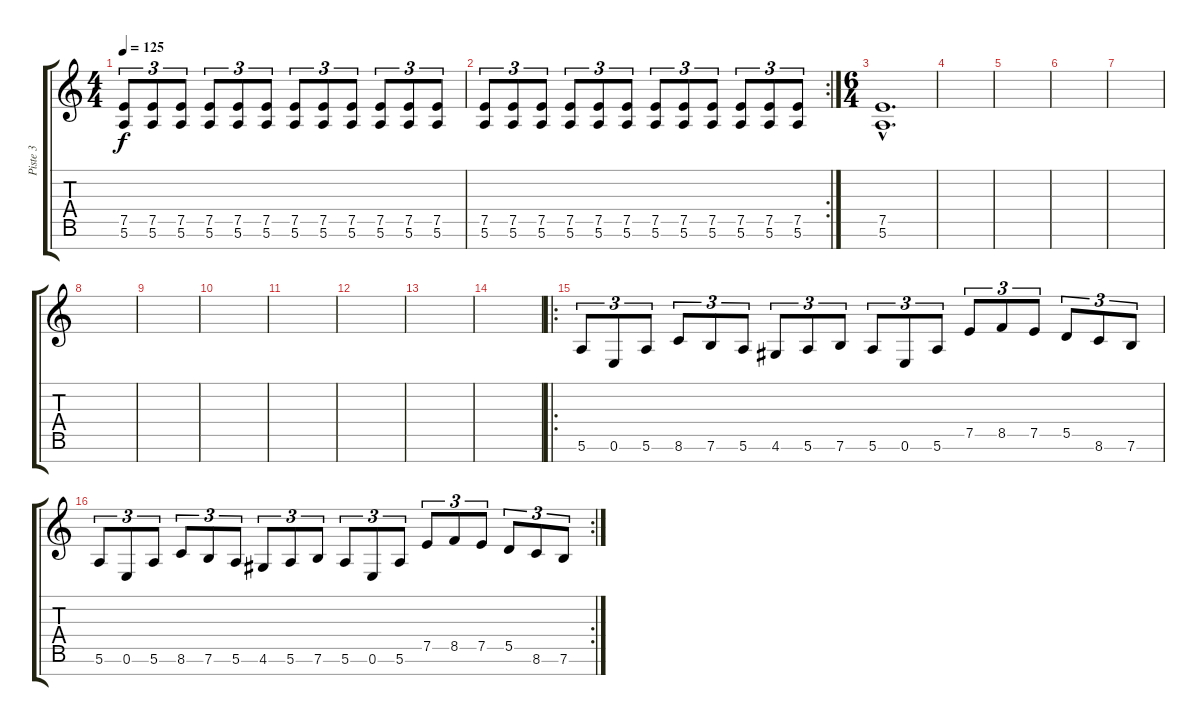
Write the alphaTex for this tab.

\track ("Piste 3" "Piste 3") {instrument distortionguitar}
\staff {score tabs}
\tuning (E4 B3 G3 D3 A2 E2 B1) {hide}
\ts (4 4)
\tempo 125
\clef g2
\ks c
(7.5 5.6).8{tu (3 2) dy f} (7.5 5.6).8{tu (3 2)} (7.5 5.6).8{tu (3 2)} (7.5 5.6).8{tu (3 2)} (7.5 5.6).8{tu (3 2)} (7.5 5.6).8{tu (3 2)} (7.5 5.6).8{tu (3 2)} (7.5 5.6).8{tu (3 2)} (7.5 5.6).8{tu (3 2)} (7.5 5.6).8{tu (3 2)} (7.5 5.6).8{tu (3 2)} (7.5 5.6).8{tu (3 2)} |
\rc 2
(7.5 5.6).8{tu (3 2)} (7.5 5.6).8{tu (3 2)} (7.5 5.6).8{tu (3 2)} (7.5 5.6).8{tu (3 2)} (7.5 5.6).8{tu (3 2)} (7.5 5.6).8{tu (3 2)} (7.5 5.6).8{tu (3 2)} (7.5 5.6).8{tu (3 2)} (7.5 5.6).8{tu (3 2)} (7.5 5.6).8{tu (3 2)} (7.5 5.6).8{tu (3 2)} (7.5 5.6).8{tu (3 2)} |
\ts (6 4)
(7.5{hac} 5.6{hac}).1{d} |
|
|
|
|
|
|
|
|
|
|
|
\ro
5.6.8{tu (3 2)} 0.6.8{tu (3 2)} 5.6.8{tu (3 2)} 8.6.8{tu (3 2)} 7.6.8{tu (3 2)} 5.6.8{tu (3 2)} 4.6.8{tu (3 2)} 5.6.8{tu (3 2)} 7.6.8{tu (3 2)} 5.6.8{tu (3 2)} 0.6.8{tu (3 2)} 5.6.8{tu (3 2)} 7.5.8{tu (3 2)} 8.5.8{tu (3 2)} 7.5.8{tu (3 2)} 5.5.8{tu (3 2)} 8.6.8{tu (3 2)} 7.6.8{tu (3 2)} |
\rc 2
5.6.8{tu (3 2)} 0.6.8{tu (3 2)} 5.6.8{tu (3 2)} 8.6.8{tu (3 2)} 7.6.8{tu (3 2)} 5.6.8{tu (3 2)} 4.6.8{tu (3 2)} 5.6.8{tu (3 2)} 7.6.8{tu (3 2)} 5.6.8{tu (3 2)} 0.6.8{tu (3 2)} 5.6.8{tu (3 2)} 7.5.8{tu (3 2)} 8.5.8{tu (3 2)} 7.5.8{tu (3 2)} 5.5.8{tu (3 2)} 8.6.8{tu (3 2)} 7.6.8{tu (3 2)}
